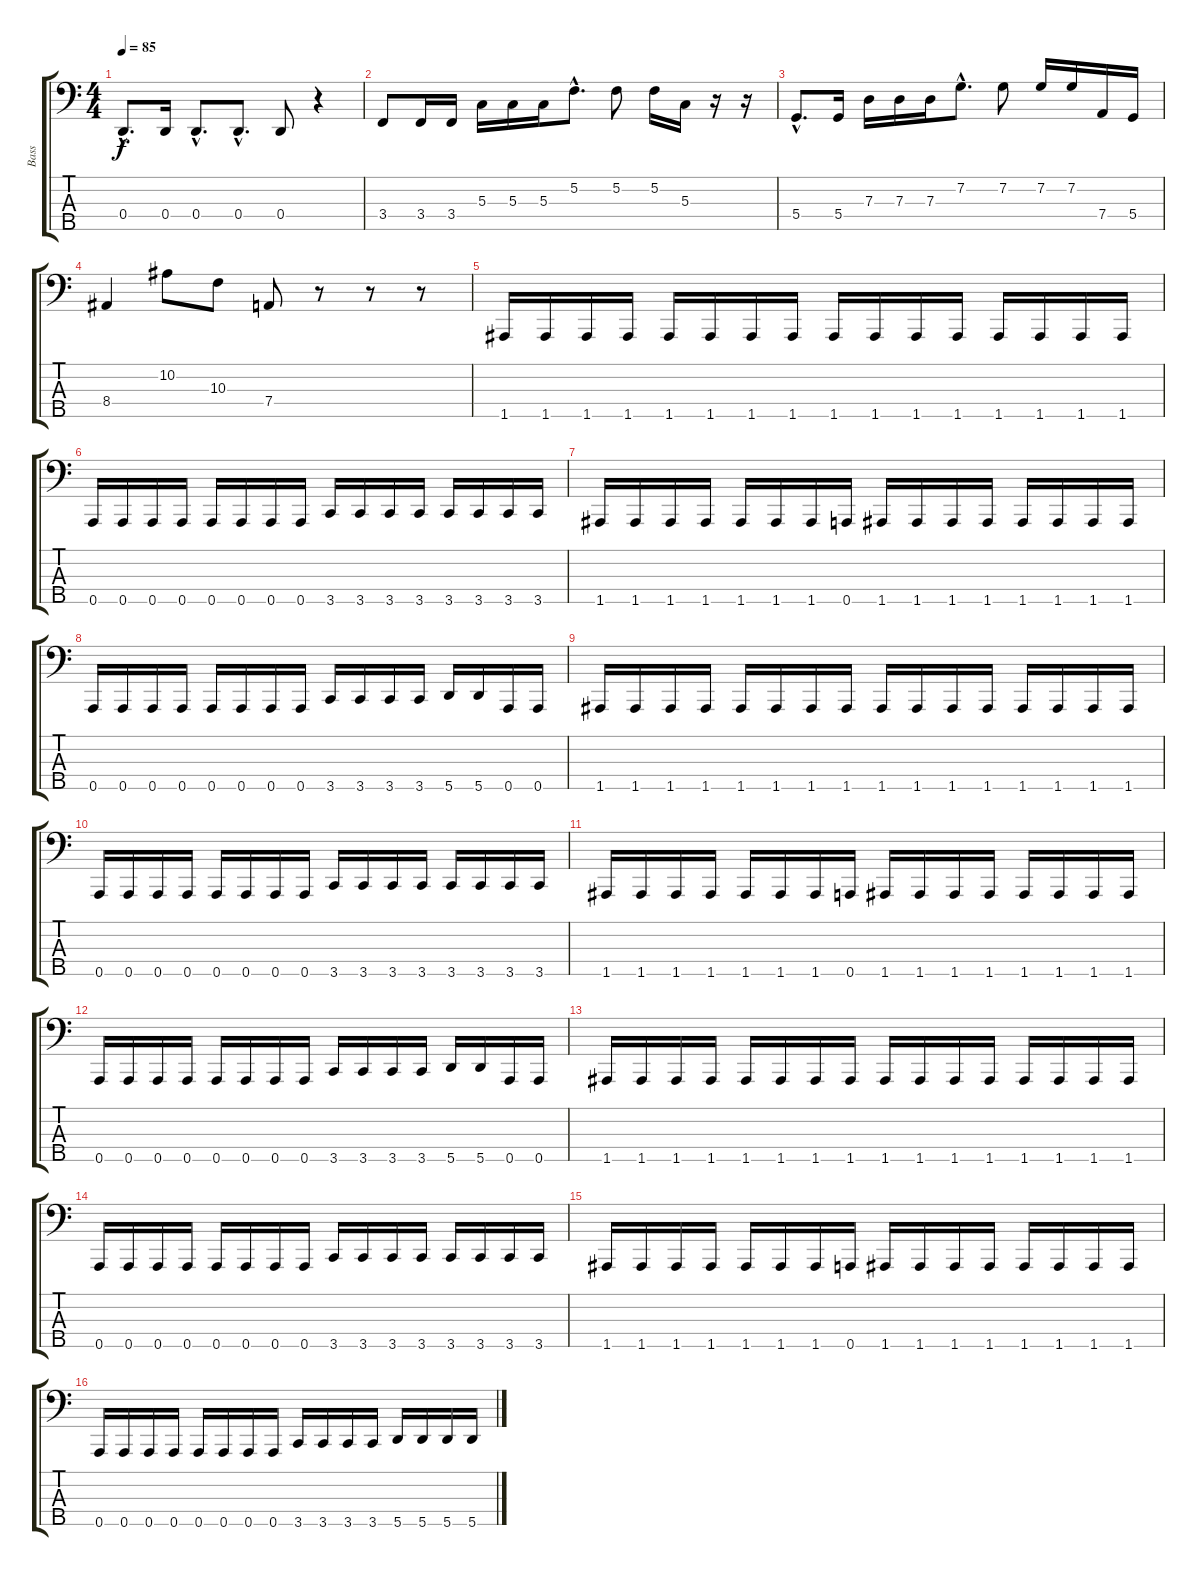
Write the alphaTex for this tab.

\track ("Bass" "Bass") {instrument electricbassfinger}
\staff {score tabs}
\tuning (F2 C2 G1 D1 A0) {hide}
\ts (4 4)
\tempo 85
\clef f4
\ks c
0.4{hac}.8{d dy f} 0.4.16 0.4{hac}.8{d} 0.4{hac}.8{d} 0.4.8 r.4 |
3.4.8 3.4.16 3.4.16 5.3.16 5.3.16 5.3.16 5.2{hac}.8{d} 5.2.8 5.2.16 5.3.16 r.16 r.16 |
5.4{hac}.8{d} 5.4.16 7.3.16 7.3.16 7.3.16 7.2{hac}.8{d} 7.2.8 7.2.16 7.2.16 7.4.16 5.4.16 |
8.4.4 10.2.8 10.3.8 7.4.8 r.8 r.8 r.8 |
1.5.16 1.5.16 1.5.16 1.5.16 1.5.16 1.5.16 1.5.16 1.5.16 1.5.16 1.5.16 1.5.16 1.5.16 1.5.16 1.5.16 1.5.16 1.5.16 |
0.5.16 0.5.16 0.5.16 0.5.16 0.5.16 0.5.16 0.5.16 0.5.16 3.5.16 3.5.16 3.5.16 3.5.16 3.5.16 3.5.16 3.5.16 3.5.16 |
1.5.16 1.5.16 1.5.16 1.5.16 1.5.16 1.5.16 1.5.16 0.5.16 1.5.16 1.5.16 1.5.16 1.5.16 1.5.16 1.5.16 1.5.16 1.5.16 |
0.5.16 0.5.16 0.5.16 0.5.16 0.5.16 0.5.16 0.5.16 0.5.16 3.5.16 3.5.16 3.5.16 3.5.16 5.5.16 5.5.16 0.5.16 0.5.16 |
1.5.16 1.5.16 1.5.16 1.5.16 1.5.16 1.5.16 1.5.16 1.5.16 1.5.16 1.5.16 1.5.16 1.5.16 1.5.16 1.5.16 1.5.16 1.5.16 |
0.5.16 0.5.16 0.5.16 0.5.16 0.5.16 0.5.16 0.5.16 0.5.16 3.5.16 3.5.16 3.5.16 3.5.16 3.5.16 3.5.16 3.5.16 3.5.16 |
1.5.16 1.5.16 1.5.16 1.5.16 1.5.16 1.5.16 1.5.16 0.5.16 1.5.16 1.5.16 1.5.16 1.5.16 1.5.16 1.5.16 1.5.16 1.5.16 |
0.5.16 0.5.16 0.5.16 0.5.16 0.5.16 0.5.16 0.5.16 0.5.16 3.5.16 3.5.16 3.5.16 3.5.16 5.5.16 5.5.16 0.5.16 0.5.16 |
1.5.16 1.5.16 1.5.16 1.5.16 1.5.16 1.5.16 1.5.16 1.5.16 1.5.16 1.5.16 1.5.16 1.5.16 1.5.16 1.5.16 1.5.16 1.5.16 |
0.5.16 0.5.16 0.5.16 0.5.16 0.5.16 0.5.16 0.5.16 0.5.16 3.5.16 3.5.16 3.5.16 3.5.16 3.5.16 3.5.16 3.5.16 3.5.16 |
1.5.16 1.5.16 1.5.16 1.5.16 1.5.16 1.5.16 1.5.16 0.5.16 1.5.16 1.5.16 1.5.16 1.5.16 1.5.16 1.5.16 1.5.16 1.5.16 |
0.5.16 0.5.16 0.5.16 0.5.16 0.5.16 0.5.16 0.5.16 0.5.16 3.5.16 3.5.16 3.5.16 3.5.16 5.5.16 5.5.16 5.5.16 5.5.16
